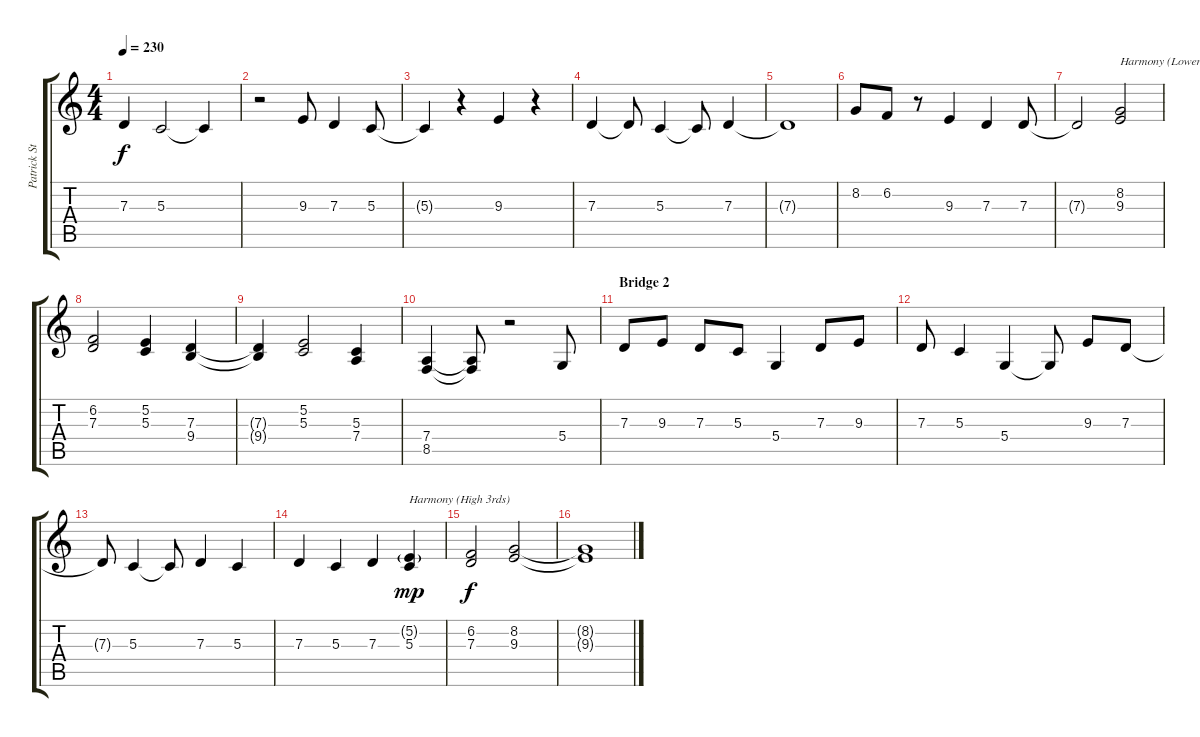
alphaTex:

\track ("Patrick Stump (Lead Vocal and Harmonies)" "Patrick St") {instrument clarinet}
\staff {score tabs}
\tuning (E4 B3 G3 D3 A2 E2) {hide}
\ts (4 4)
\tempo 230
\clef g2
\ks c
7.3{t}.4{dy f} 5.3.2 5.3{t}.4 |
r.2 9.3.8 7.3.4 5.3.8 |
5.3{t}.4 r.4 9.3.4 r.4 |
7.3.4 7.3{t}.8 5.3.4 5.3{t}.8 7.3.4 |
7.3{t}.1 |
8.2.8 6.2.8 r.8 9.3.4 7.3.4 7.3.8 |
7.3{t}.2 (8.2 9.3).2{txt "Harmony (Lower 6ths)"} |
(6.2 7.3).2 (5.2 5.3).4 (7.3 9.4).4 |
(7.3{t} 9.4{t}).4 (5.2 5.3).2 (5.3 7.4).4 |
(7.4 8.5).4 (7.4{t} 8.5{t}).8 r.2 5.4.8 |
\section ("" "Bridge 2")
7.3.8 9.3.8 7.3.8 5.3.8 5.4.4 7.3.8 9.3.8 |
7.3.8 5.3.4 5.4.4 5.4{t}.8 9.3.8 7.3.8 |
7.3{t}.8 5.3.4 5.3{t}.8 7.3.4 5.3.4 |
7.3.4 5.3.4 7.3.4 (5.2{g} 5.3).4{txt "Harmony (High 3rds)" dy mp} |
(6.2 7.3).2{dy f} (8.2 9.3).2 |
(8.2{t} 9.3{t}).1
